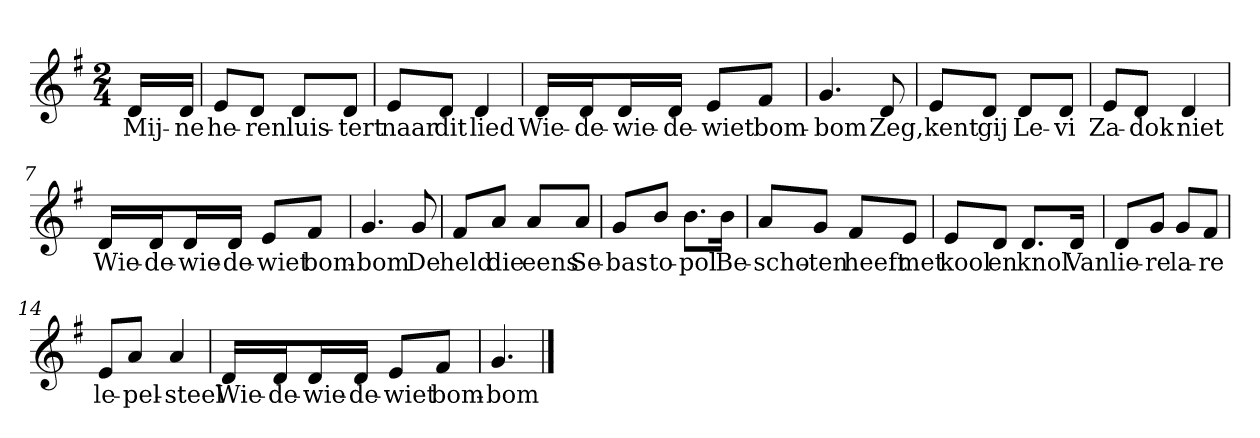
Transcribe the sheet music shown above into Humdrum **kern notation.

**kern	**text
*part1	*part1
*staff1	*staff1
*clefG2	*
*k[f#]	*
*G:	*
*M2/4	*
*MM120	*
=	=
16d/LL	Mij-
16d/JJ	-ne
=1	=1
8e/L	he-
8d/J	-ren
8d/L	luis-
8d/J	-tert
=2	=2
8e/L	naar
8d/J	dit
4d	lied
=3	=3
16d/LL	Wie-
16d/J	-de-
16d/L	-wie-
16d/JJ	-de-
8e/L	-wiet
8f#/J	bom-
=4	=4
4.g	-bom
8d	Zeg,
=5	=5
8e/L	kent
8d/J	gij
8d/L	Le-
8d/J	-vi
=6	=6
8e/L	Za-
8d/J	-dok
4d	niet
=7	=7
16d/LL	Wie-
16d/J	-de-
16d/L	-wie-
16d/JJ	-de-
8e/L	-wiet
8f#/J	bom-
=8	=8
4.g	-bom
8g	De
=9	=9
8f#/L	held
8a/J	die
8a/L	eens
8a/J	Se-
=10	=10
8g/L	-bas-
8b/J	-to-
8.b\L	-pol
16b\Jk	Be-
=11	=11
8a/L	-scho-
8g/J	-ten
8f#/L	heeft
8e/J	met
=12	=12
8e/L	kool
8d/J	en
8.d/L	knol
16d/Jk	Van
=13	=13
8d/L	lie-
8g/J	-re
8g/L	la-
8f#/J	-re
=14	=14
8e/L	le-
8a/J	-pel-
4a	-steel
=15	=15
16d/LL	Wie-
16d/J	-de-
16d/L	-wie-
16d/JJ	-de-
8e/L	-wiet
8f#/J	bom-
=16	=16
4.g	-bom
==	==
*-	*-
